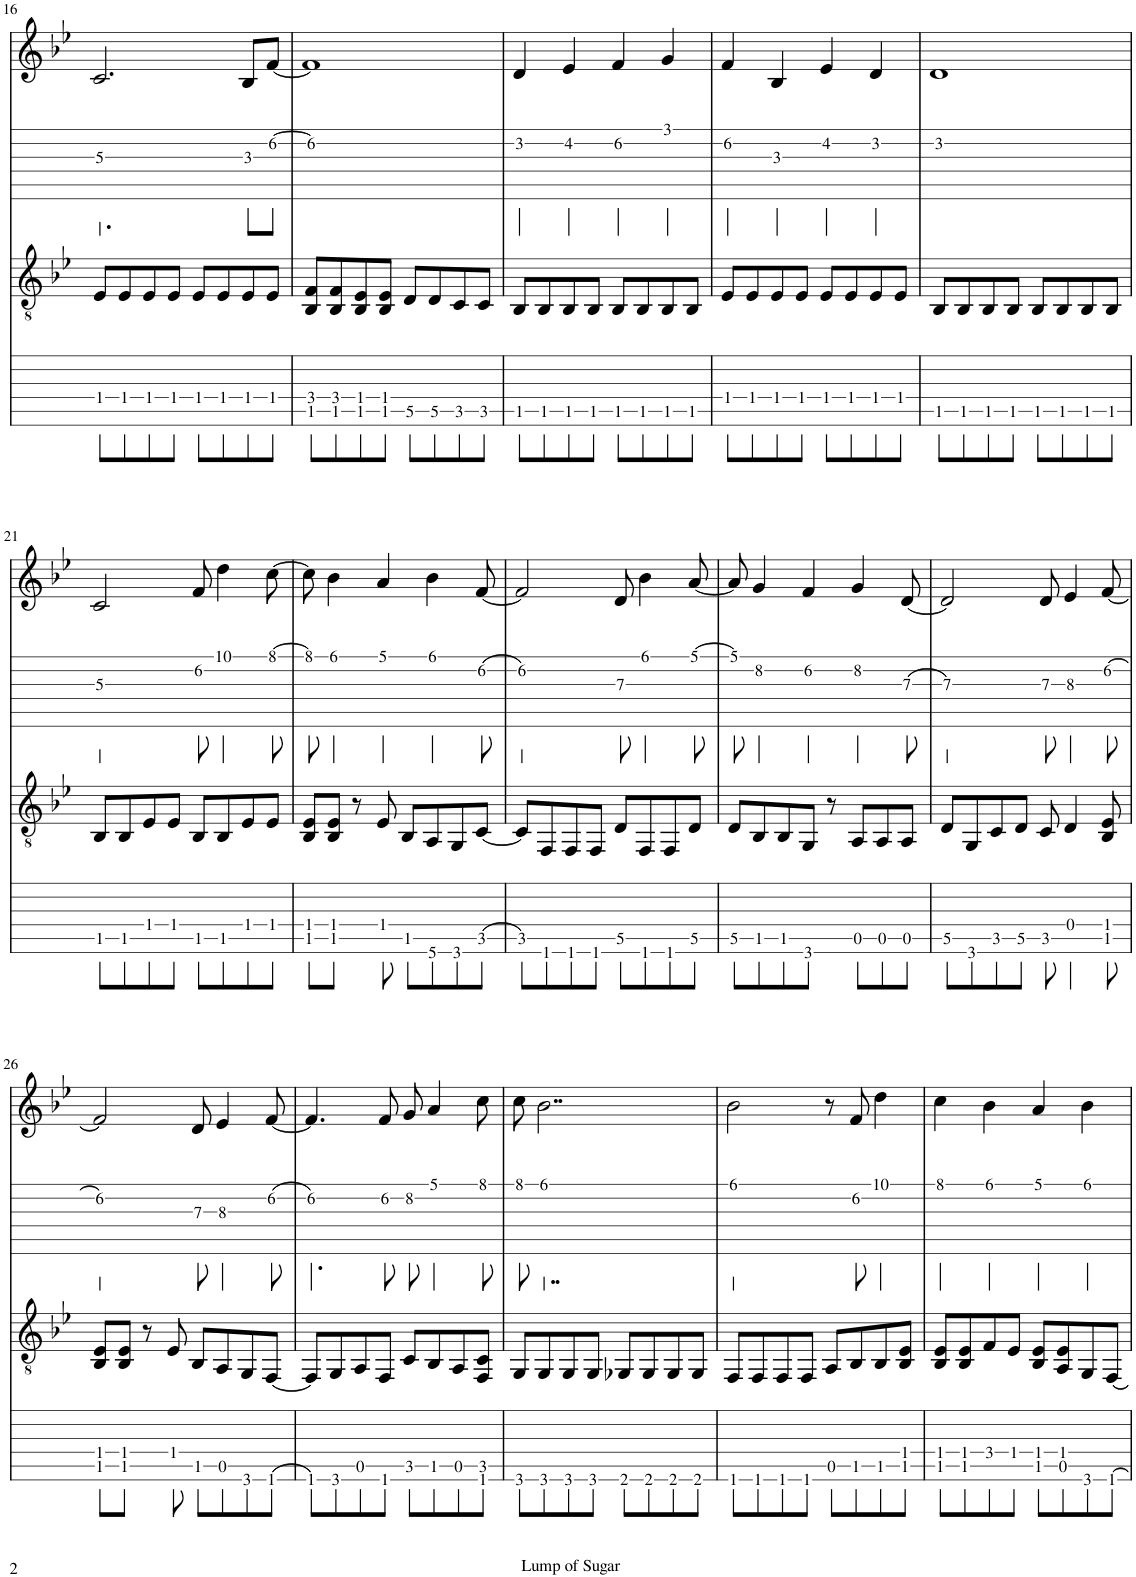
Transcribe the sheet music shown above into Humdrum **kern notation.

**kern	**kern	**kern	**kern
*part2	*part2	*part1	*part1
*staff4	*staff3	*staff2	*staff1
*I"Power Chord/ Bass	*	*I"Arpeggio/ Melody	*
!!LO:PB:g=z
*	*clefGv2	*	*clefG2
*k[b-e-]	*k[b-e-]	*k[b-e-]	*k[b-e-]
*B-:	*B-:	*B-:	*B-:
*M4/4	*M4/4	*M4/4	*M4/4
=16	=16	=16	=16
8E-\L	8E-/L	2.c\	2.c/
8E-\	8E-/	.	.
8E-\	8E-/	.	.
8E-\J	8E-/J	.	.
8E-\L	8E-/L	.	.
8E-\	8E-/	.	.
8E-\	8E-/	8B-\L	8B-/L
8E-\J	8E-/J	[8f\J	[8f/J
=17	=17	=17	=17
8BB-\ 8F\L	8BB-/ 8F/L	1f]	1f]
8BB-\ 8F\	8BB-/ 8F/	.	.
8BB-\ 8E-\	8BB-/ 8E-/	.	.
8BB-\ 8E-\J	8BB-/ 8E-/J	.	.
8D\L	8D/L	.	.
8D\	8D/	.	.
8C\	8C/	.	.
8C\J	8C/J	.	.
=18	=18	=18	=18
8BB-\L	8BB-/L	4d\	4d/
8BB-\	8BB-/	.	.
8BB-\	8BB-/	4e-\	4e-/
8BB-\J	8BB-/J	.	.
8BB-\L	8BB-/L	4f\	4f/
8BB-\	8BB-/	.	.
8BB-\	8BB-/	4g\	4g/
8BB-\J	8BB-/J	.	.
=19	=19	=19	=19
8E-\L	8E-/L	4f\	4f/
8E-\	8E-/	.	.
8E-\	8E-/	4B-\	4B-/
8E-\J	8E-/J	.	.
8E-\L	8E-/L	4e-\	4e-/
8E-\	8E-/	.	.
8E-\	8E-/	4d\	4d/
8E-\J	8E-/J	.	.
=20	=20	=20	=20
8BB-\L	8BB-/L	1d	1d
8BB-\	8BB-/	.	.
8BB-\	8BB-/	.	.
8BB-\J	8BB-/J	.	.
8BB-\L	8BB-/L	.	.
8BB-\	8BB-/	.	.
8BB-\	8BB-/	.	.
8BB-\J	8BB-/J	.	.
!!LO:LB:g=z
=21	=21	=21	=21
8BB-\L	8BB-/L	2c\	2c/
8BB-\	8BB-/	.	.
8E-\	8E-/	.	.
8E-\J	8E-/J	.	.
8BB-\L	8BB-/L	8f\	8f/
8BB-\	8BB-/	4dd\	4dd\
8E-\	8E-/	.	.
8E-\J	8E-/J	[8cc\	[8cc\
=22	=22	=22	=22
8BB-\ 8E-\L	8BB-/ 8E-/L	8cc\]	8cc\]
8BB-\ 8E-\J	8BB-/ 8E-/J	4b-\	4b-\
8r	8r	.	.
8E-\	8E-/	4a\	4a/
8BB-\L	8BB-/L	.	.
8AA\	8AA/	4b-\	4b-\
8GG\	8GG/	.	.
[8C\J	[8C/J	[8f\	[8f/
=23	=23	=23	=23
8C\L]	8C/L]	2f\]	2f/]
8FF\	8FF/	.	.
8FF\	8FF/	.	.
8FF\J	8FF/J	.	.
8D\L	8D/L	8d\	8d/
8FF\	8FF/	4b-\	4b-\
8FF\	8FF/	.	.
8D\J	8D/J	[8a\	[8a/
=24	=24	=24	=24
8D\L	8D/L	8a\]	8a/]
8BB-\	8BB-/	4g\	4g/
8BB-\	8BB-/	.	.
8GG\J	8GG/J	4f\	4f/
8r	8r	.	.
8AA\L	8AA/L	4g\	4g/
8AA\	8AA/	.	.
8AA\J	8AA/J	[8d\	[8d/
=25	=25	=25	=25
8D\L	8D/L	2d\]	2d/]
8GG\	8GG/	.	.
8C\	8C/	.	.
8D\J	8D/J	.	.
8C\	8C/	8d\	8d/
4D\	4D/	4e-\	4e-/
8BB-\ 8E-\	8BB-/ 8E-/	[8f\	[8f/
!!LO:LB:g=z
=26	=26	=26	=26
8BB-\ 8E-\L	8BB-/ 8E-/L	2f\]	2f/]
8BB-\ 8E-\J	8BB-/ 8E-/J	.	.
8r	8r	.	.
8E-\	8E-/	.	.
8BB-\L	8BB-/L	8d\	8d/
8AA\	8AA/	4e-\	4e-/
8GG\	8GG/	.	.
[8FF\J	[8FF/J	[8f\	[8f/
=27	=27	=27	=27
8FF\L]	8FF/L]	4.f\]	4.f/]
8GG\	8GG/	.	.
8AA\	8AA/	.	.
8FF\J	8FF/J	8f\	8f/
8C\L	8C/L	8g\	8g/
8BB-\	8BB-/	4a\	4a/
8AA\	8AA/	.	.
8FF\ 8C\J	8FF/ 8C/J	8cc\	8cc\
=28	=28	=28	=28
8GG\L	8GG/L	8cc\	8cc\
8GG\	8GG/	2..b-\	2..b-\
8GG\	8GG/	.	.
8GG\J	8GG/J	.	.
8GG-X\L	8GG-X/L	.	.
8GG-\	8GG-/	.	.
8GG-\	8GG-/	.	.
8GG-\J	8GG-/J	.	.
=29	=29	=29	=29
8FF\L	8FF/L	2b-\	2b-\
8FF\	8FF/	.	.
8FF\	8FF/	.	.
8FF\J	8FF/J	.	.
8AA\L	8AA/L	8r	8r
8BB-\	8BB-/	8f\	8f/
8BB-\	8BB-/	4dd\	4dd\
8BB-\ 8E-\J	8BB-/ 8E-/J	.	.
=30	=30	=30	=30
8BB-\ 8E-\L	8BB-/ 8E-/L	4cc\	4cc\
8BB-\ 8E-\	8BB-/ 8E-/	.	.
8F\	8F/	4b-\	4b-\
8E-\J	8E-/J	.	.
8BB-\ 8E-\L	8BB-/ 8E-/L	4a\	4a/
8AA\ 8E-\	8AA/ 8E-/	.	.
8GG\	8GG/	4b-\	4b-\
[8FF\J	[8FF/J	.	.
=	=	=	=
*-	*-	*-	*-
